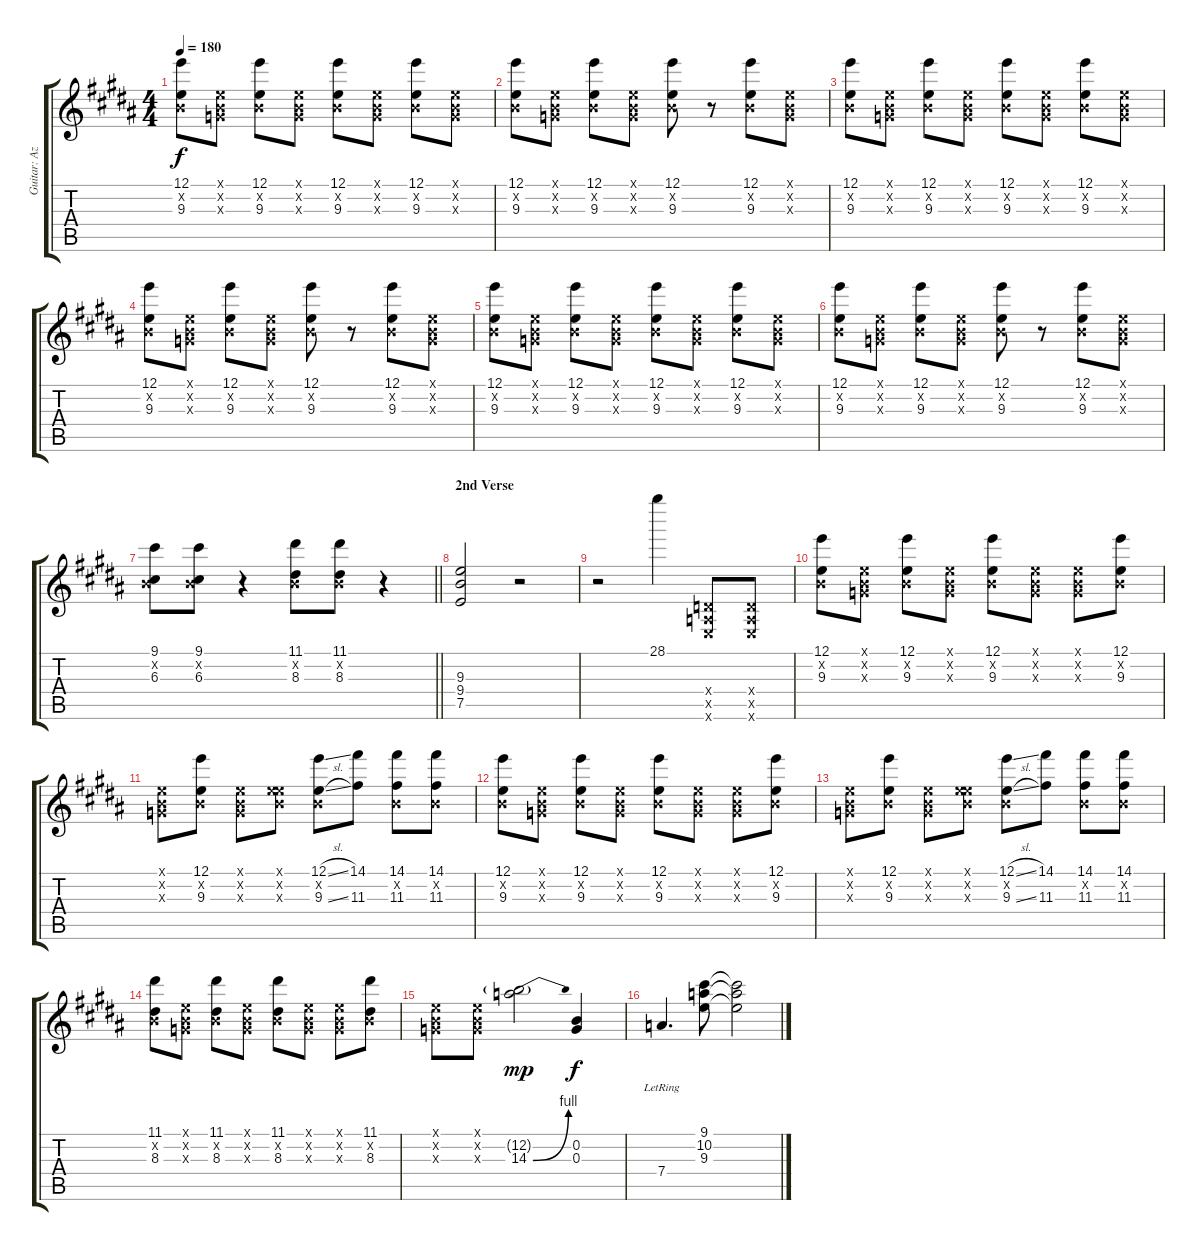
\track ("Guitar: Azu" "Guitar: Az") {instrument overdrivenguitar}
\staff {score tabs}
\tuning (E4 B3 G3 D3 A2 E2) {hide}
\ts (4 4)
\tempo 180
\clef g2
\ks b
(12.1 0.2{x} 9.3).8{dy f} (0.1{x} 0.2{x} 0.3{x}).8 (12.1 0.2{x} 9.3).8 (0.1{x} 0.2{x} 0.3{x}).8 (12.1 0.2{x} 9.3).8 (0.1{x} 0.2{x} 0.3{x}).8 (12.1 0.2{x} 9.3).8 (0.1{x} 0.2{x} 0.3{x}).8 |
(12.1 0.2{x} 9.3).8 (0.1{x} 0.2{x} 0.3{x}).8 (12.1 0.2{x} 9.3).8 (0.1{x} 0.2{x} 0.3{x}).8 (12.1 0.2{x} 9.3).8 r.8 (12.1 0.2{x} 9.3).8 (0.1{x} 0.2{x} 0.3{x}).8 |
(12.1 0.2{x} 9.3).8 (0.1{x} 0.2{x} 0.3{x}).8 (12.1 0.2{x} 9.3).8 (0.1{x} 0.2{x} 0.3{x}).8 (12.1 0.2{x} 9.3).8 (0.1{x} 0.2{x} 0.3{x}).8 (12.1 0.2{x} 9.3).8 (0.1{x} 0.2{x} 0.3{x}).8 |
(12.1 0.2{x} 9.3).8 (0.1{x} 0.2{x} 0.3{x}).8 (12.1 0.2{x} 9.3).8 (0.1{x} 0.2{x} 0.3{x}).8 (12.1 0.2{x} 9.3).8 r.8 (12.1 0.2{x} 9.3).8 (0.1{x} 0.2{x} 0.3{x}).8 |
(12.1 0.2{x} 9.3).8 (0.1{x} 0.2{x} 0.3{x}).8 (12.1 0.2{x} 9.3).8 (0.1{x} 0.2{x} 0.3{x}).8 (12.1 0.2{x} 9.3).8 (0.1{x} 0.2{x} 0.3{x}).8 (12.1 0.2{x} 9.3).8 (0.1{x} 0.2{x} 0.3{x}).8 |
(12.1 0.2{x} 9.3).8 (0.1{x} 0.2{x} 0.3{x}).8 (12.1 0.2{x} 9.3).8 (0.1{x} 0.2{x} 0.3{x}).8 (12.1 0.2{x} 9.3).8 r.8 (12.1 0.2{x} 9.3).8 (0.1{x} 0.2{x} 0.3{x}).8 |
\barLineRight lightlight
(9.1 0.2{x} 6.3).8 (9.1 0.2{x} 6.3).8 r.4 (11.1 0.2{x} 8.3).8 (11.1 0.2{x} 8.3).8 r.4 |
\section ("" "2nd Verse")
(9.3 9.4 7.5).2 r.2 |
r.2 28.1.4 (0.4{x} 0.5{x} 0.6{x}).8 (0.4{x} 0.5{x} 0.6{x}).8 |
(12.1 0.2{x} 9.3).8 (0.1{x} 0.2{x} 0.3{x}).8 (12.1 0.2{x} 9.3).8 (0.1{x} 0.2{x} 0.3{x}).8 (12.1 0.2{x} 9.3).8 (0.1{x} 0.2{x} 0.3{x}).8 (0.1{x} 0.2{x} 0.3{x}).8 (12.1 0.2{x} 9.3).8 |
(0.1{x} 0.2{x} 0.3{x}).8 (12.1 0.2{x} 9.3).8 (0.1{x} 0.2{x} 0.3{x}).8 (0.1{x} 0.2{x} 9.3{x}).8 (12.1{sl} 0.2{x} 9.3{sl}).8 (14.1 11.3).8 (14.1 0.2{x} 11.3).8 (14.1 0.2{x} 11.3).8 |
(12.1 0.2{x} 9.3).8 (0.1{x} 0.2{x} 0.3{x}).8 (12.1 0.2{x} 9.3).8 (0.1{x} 0.2{x} 0.3{x}).8 (12.1 0.2{x} 9.3).8 (0.1{x} 0.2{x} 0.3{x}).8 (0.1{x} 0.2{x} 0.3{x}).8 (12.1 0.2{x} 9.3).8 |
(0.1{x} 0.2{x} 0.3{x}).8 (12.1 0.2{x} 9.3).8 (0.1{x} 0.2{x} 0.3{x}).8 (0.1{x} 0.2{x} 9.3{x}).8 (12.1{sl} 0.2{x} 9.3{sl}).8 (14.1 11.3).8 (14.1 0.2{x} 11.3).8 (14.1 0.2{x} 11.3).8 |
(11.1 0.2{x} 8.3).8 (0.1{x} 0.2{x} 0.3{x}).8 (11.1 0.2{x} 8.3).8 (0.1{x} 0.2{x} 0.3{x}).8 (11.1 0.2{x} 8.3).8 (0.1{x} 0.2{x} 0.3{x}).8 (0.1{x} 0.2{x} 0.3{x}).8 (11.1 0.2{x} 8.3).8 |
(0.1{x} 0.2{x} 0.3{x}).8 (0.1{x} 0.2{x} 0.3{x}).8 (12.2{g} 14.3{be (bend 0 0 60 4)}).2{dy mp} (0.2 0.3).4{dy f} |
7.4{lr}.4{d} (9.1 10.2 9.3).8 (9.1{t} 10.2{t} 9.3{t}).2
